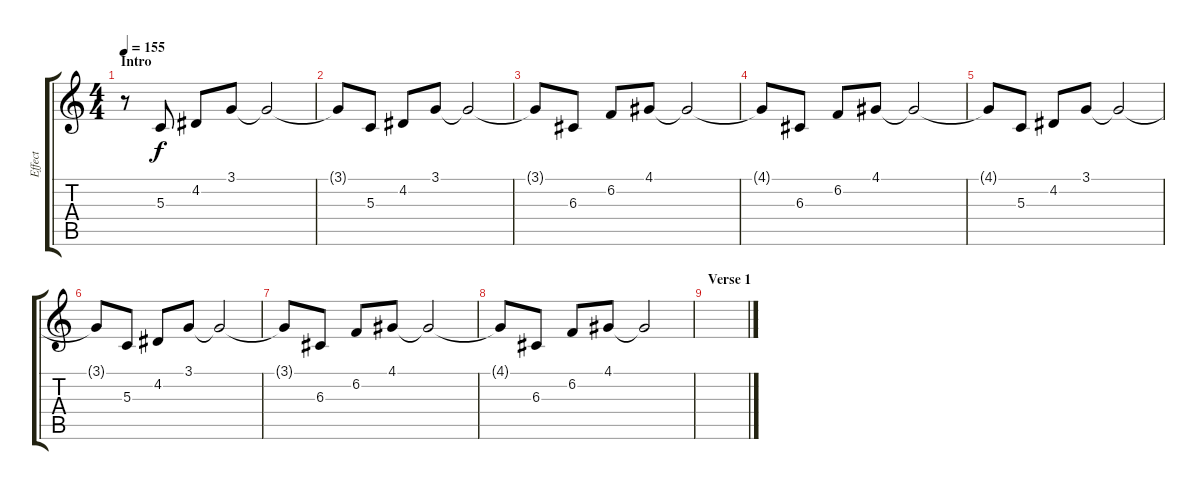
\track ("Effect" "Effect") {instrument lead1square}
\staff {score tabs}
\tuning (E4 B3 G3 D3 A2 E2) {hide}
\ts (4 4)
\section ("" "Intro")
\tempo 155
\clef g2
\ks c
r.8{dy f instrument lead1square} 5.3.8 4.2.8 3.1.8 3.1{t}.2 |
3.1{t}.8 5.3.8 4.2.8 3.1.8 3.1{t}.2 |
3.1{t}.8 6.3.8 6.2.8 4.1.8 4.1{t}.2 |
4.1{t}.8 6.3.8 6.2.8 4.1.8 4.1{t}.2 |
4.1{t}.8 5.3.8 4.2.8 3.1.8 3.1{t}.2 |
3.1{t}.8 5.3.8 4.2.8 3.1.8 3.1{t}.2 |
3.1{t}.8 6.3.8 6.2.8 4.1.8 4.1{t}.2 |
4.1{t}.8 6.3.8 6.2.8 4.1.8 4.1{t}.2 |
\section ("" "Verse 1")
